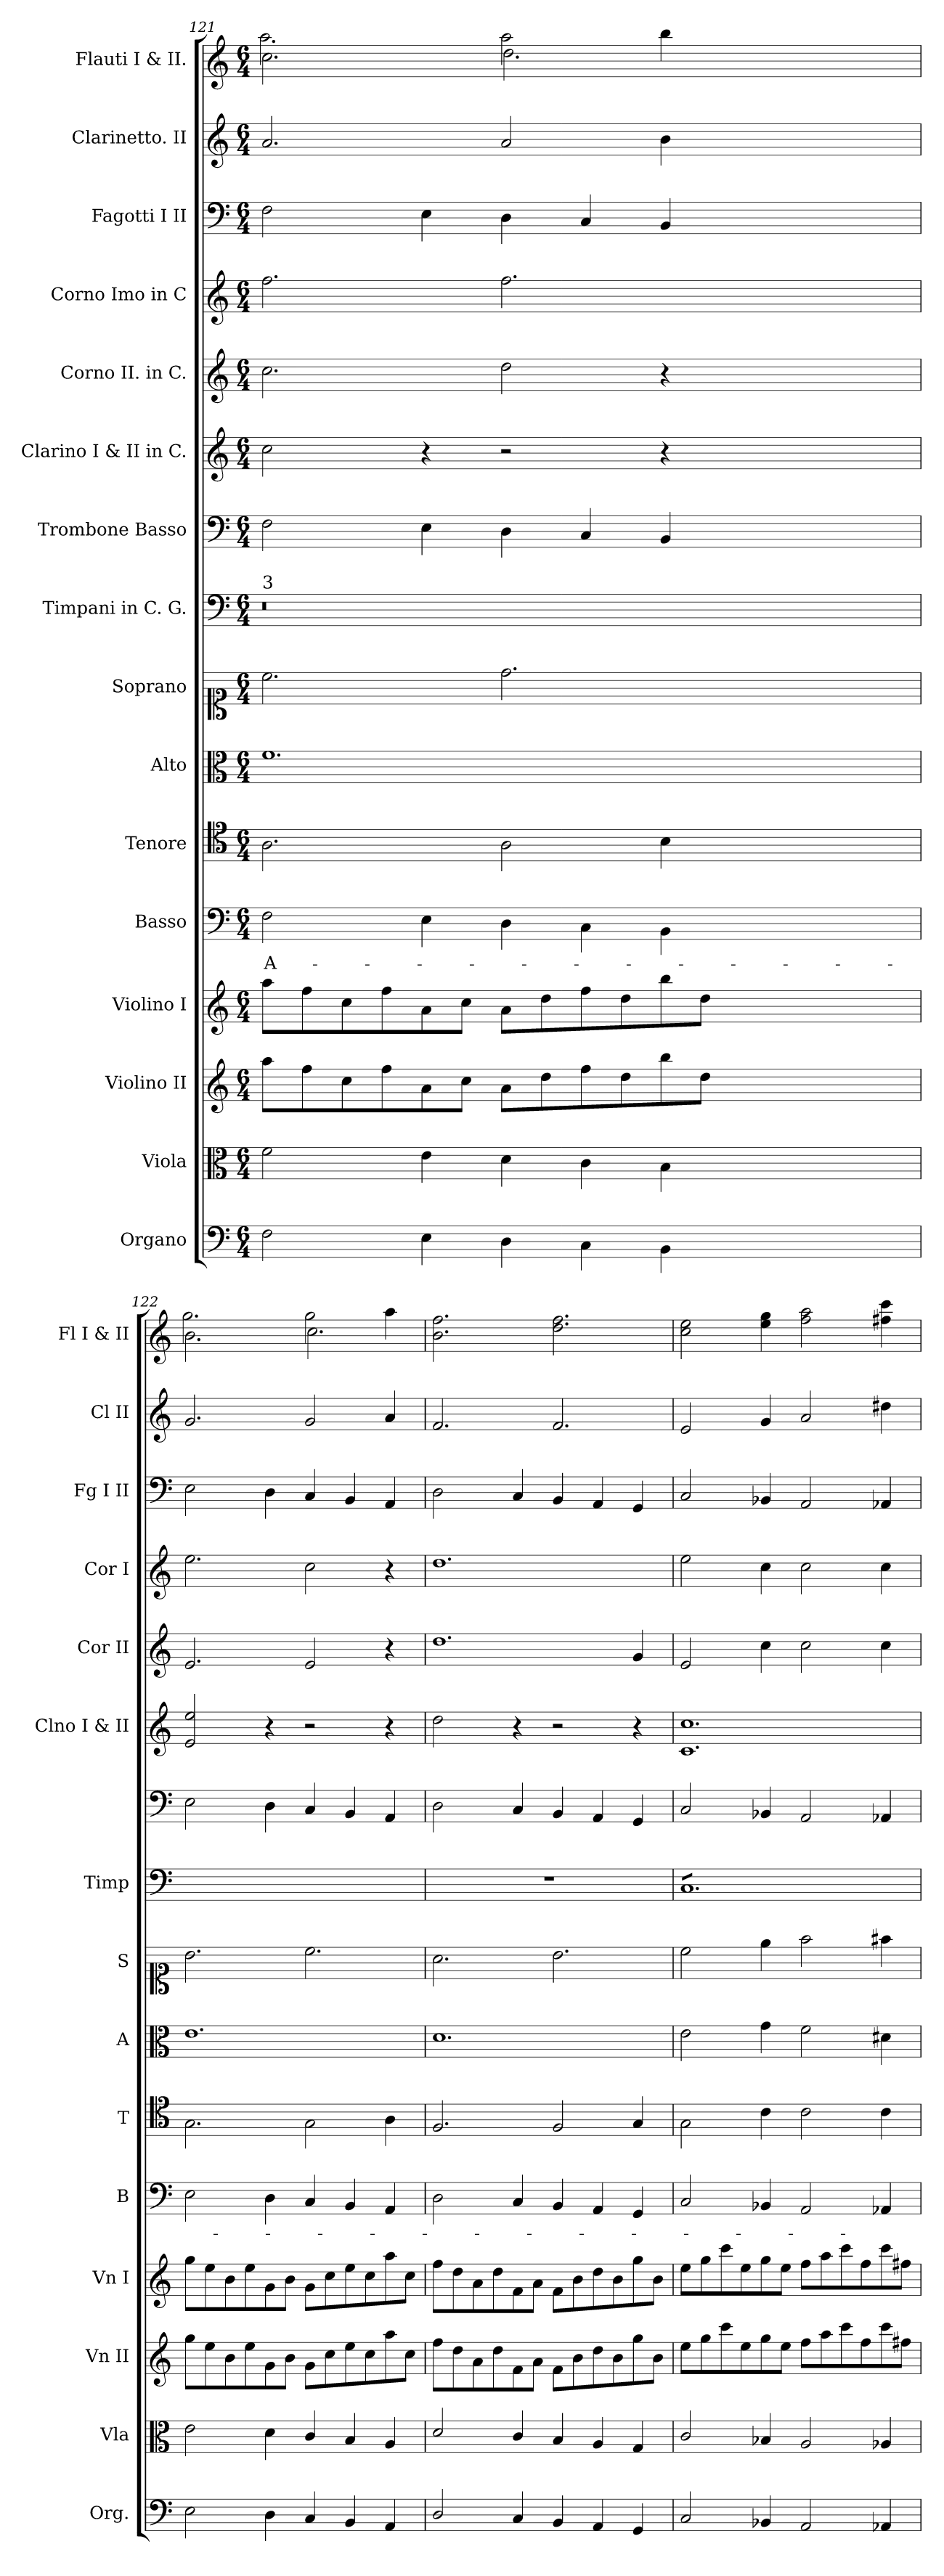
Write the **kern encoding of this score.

**kern	**kern	**kern	**kern	**kern	**text	**kern	**kern	**kern	**kern	**kern	**kern	**kern	**kern	**kern	**kern	**kern
*part16	*part15	*part14	*part13	*part12	*part12	*part11	*part10	*part9	*part8	*part7	*part6	*part5	*part4	*part3	*part2	*part1
*staff16	*staff15	*staff14	*staff13	*staff12	*staff12	*staff11	*staff10	*staff9	*staff8	*staff7	*staff6	*staff5	*staff4	*staff3	*staff2	*staff1
*I"Organo	*I"Viola	*I"Violino II	*I"Violino I	*I"Basso	*	*I"Tenore	*I"Alto	*I"Soprano	*I"Timpani in C. G.	*I"Trombone Basso	*I"Clarino I & II in C.	*I"Corno II. in C.	*I"Corno Imo in C	*I"Fagotti I II	*I"Clarinetto. II	*I"Flauti I & II.
*I'Org.	*I'Vla	*I'Vn II	*I'Vn I	*I'B	*	*I'T	*I'A	*I'S	*I'Timp	*	*I'Clno I & II	*I'Cor II	*I'Cor I	*I'Fg I II	*I'Cl II	*I'Fl I & II
*clefF4	*clefC3	*clefG2	*clefG2	*clefF4	*	*clefC4	*clefC3	*clefC1	*clefF4	*clefF4	*clefG2	*clefG2	*clefG2	*clefF4	*clefG2	*clefG2
*k[]	*k[]	*k[]	*k[]	*k[]	*	*k[]	*k[]	*k[]	*k[]	*k[]	*k[]	*k[]	*k[]	*k[]	*k[]	*k[]
*C:	*C:	*C:	*C:	*C:	*	*C:	*C:	*C:	*C:	*C:	*C:	*C:	*C:	*C:	*C:	*C:
*M6/4	*M6/4	*M6/4	*M6/4	*M6/4	*	*M6/4	*M6/4	*M6/4	*M6/4	*M6/4	*M6/4	*M6/4	*M6/4	*M6/4	*M6/4	*M6/4
=121	=121	=121	=121	=121	=121	=121	=121	=121	=121	=121	=121	=121	=121	=121	=121	=121
!	!	!	!	!	!	!	!	!	!LO:TX:a:t=3	!	!	!	!	!	!	!
!	!	!	!	!	!	!	!	!	!LO:N:vis=0	!	!	!	!	!	!	!
*	*	*	*	*	*	*	*	*	*	*	*	*	*	*	*	*^
2F\	2f\	8aa\L	8aa\L	2F\	A-	2.A\	1.f\	2.cc\	0.r	2F\	2cc\	2.cc\	2.ff\	2F\	2.a/	2.cc\	2.aa\
.	.	8ff\	8ff\	.	.	.	.	.	.	.	.	.	.	.	.	.	.
.	.	8cc\	8cc\	.	.	.	.	.	.	.	.	.	.	.	.	.	.
.	.	8ff\	8ff\	.	.	.	.	.	.	.	.	.	.	.	.	.	.
4E\	4e\	8a\	8a\	4E\	.	.	.	.	.	4E\	4r	.	.	4E\	.	.	.
.	.	8cc\J	8cc\J	.	.	.	.	.	.	.	.	.	.	.	.	.	.
4D\	4d\	8a\L	8a/L	4D\	.	2A\	.	2.dd\	.	4D\	2r	2dd\	2.ff\	4D\	2a/	2aa\	2.dd\
.	.	8dd\	8dd\	.	.	.	.	.	.	.	.	.	.	.	.	.	.
4C\	4c\	8ff\	8ff\	4C\	.	.	.	.	.	4C/	.	.	.	4C/	.	.	.
.	.	8dd\	8dd\	.	.	.	.	.	.	.	.	.	.	.	.	.	.
4BB\	4B\	8bb\	8bb\	4BB\	.	4B\	.	.	.	4BB/	4r	4r	.	4BB/	4b\	4bb\	.
.	.	8dd\J	8dd\J	.	.	.	.	.	.	.	.	.	.	.	.	.	.
1.ryy	1.ryy	1.ryy	1.ryy	1.ryy	.	1.ryy	1.ryy	1.ryy	.	1.ryy	1.ryy	1.ryy	1.ryy	1.ryy	1.ryy	1.ryy	1.ryy
=122	=122	=122	=122	=122	=122	=122	=122	=122	=122	=122	=122	=122	=122	=122	=122	=122	=122
2E\	2e\	8gg\L	8gg\L	2E\	.	2.G\	1.e\	2.b\	1.ryy	2E\	2e/ 2ee/	2.e/	2.ee\	2E\	2.g/	2.b\	2.gg\
.	.	8ee\	8ee\	.	.	.	.	.	.	.	.	.	.	.	.	.	.
.	.	8b\	8b\	.	.	.	.	.	.	.	.	.	.	.	.	.	.
.	.	8ee\	8ee\	.	.	.	.	.	.	.	.	.	.	.	.	.	.
4D\	4d\	8g\	8g\	4D\	.	.	.	.	.	4D\	4r	.	.	4D\	.	.	.
.	.	8b\J	8b\J	.	.	.	.	.	.	.	.	.	.	.	.	.	.
4C/	4c/	8g\L	8g/L	4C/	.	2G\	.	2.cc\	.	4C/	2r	2e/	2cc\	4C/	2g/	2gg\	2.cc\
.	.	8cc\	8cc\	.	.	.	.	.	.	.	.	.	.	.	.	.	.
4BB/	4B/	8ee\	8ee\	4BB/	.	.	.	.	.	4BB/	.	.	.	4BB/	.	.	.
.	.	8cc\	8cc\	.	.	.	.	.	.	.	.	.	.	.	.	.	.
4AA/	4A/	8aa\	8aa\	4AA/	.	4A\	.	.	.	4AA/	4r	4r	4r	4AA/	4a/	4aa\	.
.	.	8cc\J	8cc\J	.	.	.	.	.	.	.	.	.	.	.	.	.	.
*	*	*	*	*	*	*	*	*	*	*	*	*	*	*	*	*v	*v
=123	=123	=123	=123	=123	=123	=123	=123	=123	=123	=123	=123	=123	=123	=123	=123	=123
!	!	!	!	!	!	!	!	!	!LO:N:vis=1	!	!	!LO:N:vis=1.	!	!	!	!
2D/	2d/	8ff\L	8ff\L	2D\	.	2.F/	1.d\	2.a\	1.r	2D\	2dd\	1dd\	1.dd\	2D\	2.f/	2.b\ 2.ff\
.	.	8dd\	8dd\	.	.	.	.	.	.	.	.	.	.	.	.	.
.	.	8a\	8a\	.	.	.	.	.	.	.	.	.	.	.	.	.
.	.	8dd\	8dd\	.	.	.	.	.	.	.	.	.	.	.	.	.
4C/	4c/	8f\	8f\	4C/	.	.	.	.	.	4C/	4r	.	.	4C/	.	.
.	.	8a\J	8a\J	.	.	.	.	.	.	.	.	.	.	.	.	.
4BB/	4B/	8f\L	8f\L	4BB/	.	2F/	.	2.b\	.	4BB/	2r	.	.	4BB/	2.f/	2.dd\ 2.ff\
.	.	8b\	8b\	.	.	.	.	.	.	.	.	.	.	.	.	.
4AA/	4A/	8dd\	8dd\	4AA/	.	.	.	.	.	4AA/	.	4ryy	.	4AA/	.	.
.	.	8b\	8b\	.	.	.	.	.	.	.	.	.	.	.	.	.
4GG/	4G/	8gg\	8gg\	4GG/	.	4G/	.	.	.	4GG/	4r	4g/	.	4GG/	.	.
.	.	8b\J	8b\J	.	.	.	.	.	.	.	.	.	.	.	.	.
=124	=124	=124	=124	=124	=124	=124	=124	=124	=124	=124	=124	=124	=124	=124	=124	=124
*	*	*	*	*	*	*	*	*	*tremolo	*	*	*	*	*	*	*
2C/	2c/	8ee\L	8ee\L	2C/	.	2G\	2e\	2cc\	8C/L	2C/	1.c/ 1.cc/	2e/	2ee\	2C/	2e/	2cc\ 2ee\
.	.	8gg\	8gg\	.	.	.	.	.	8C/	.	.	.	.	.	.	.
.	.	8ccc\	8ccc\	.	.	.	.	.	8C/	.	.	.	.	.	.	.
.	.	8ee\	8ee\	.	.	.	.	.	8C/	.	.	.	.	.	.	.
4BB-X/	4B-X/	8gg\	8gg\	4BB-X/	.	4c\	4g\	4ee\	8C/	4BB-X/	.	4cc\	4cc\	4BB-X/	4g/	4ee\ 4gg\
.	.	8ee\J	8ee\J	.	.	.	.	.	8C/	.	.	.	.	.	.	.
2AA/	2A/	8ff\L	8ff\L	2AA/	.	2c\	2f\	2ff\	8C/	2AA/	.	2cc\	2cc\	2AA/	2a/	2ff\ 2aa\
.	.	8aa\	8aa\	.	.	.	.	.	8C/	.	.	.	.	.	.	.
.	.	8ccc\	8ccc\	.	.	.	.	.	8C/	.	.	.	.	.	.	.
.	.	8ff\	8ff\	.	.	.	.	.	8C/	.	.	.	.	.	.	.
4AA-X/	4A-X/	8ccc\	8ccc\	4AA-X/	.	4c\	4d#X\	4ff#X\	8C/	4AA-X/	.	4cc\	4cc\	4AA-X/	4dd#X\	4ff#X\ 4ccc\
.	.	8ff#X\J	8ff#X\J	.	.	.	.	.	8C/J	.	.	.	.	.	.	.
*	*	*	*	*	*	*	*	*	*Xtremolo	*	*	*	*	*	*	*
=	=	=	=	=	=	=	=	=	=	=	=	=	=	=	=	=
*-	*-	*-	*-	*-	*-	*-	*-	*-	*-	*-	*-	*-	*-	*-	*-	*-
